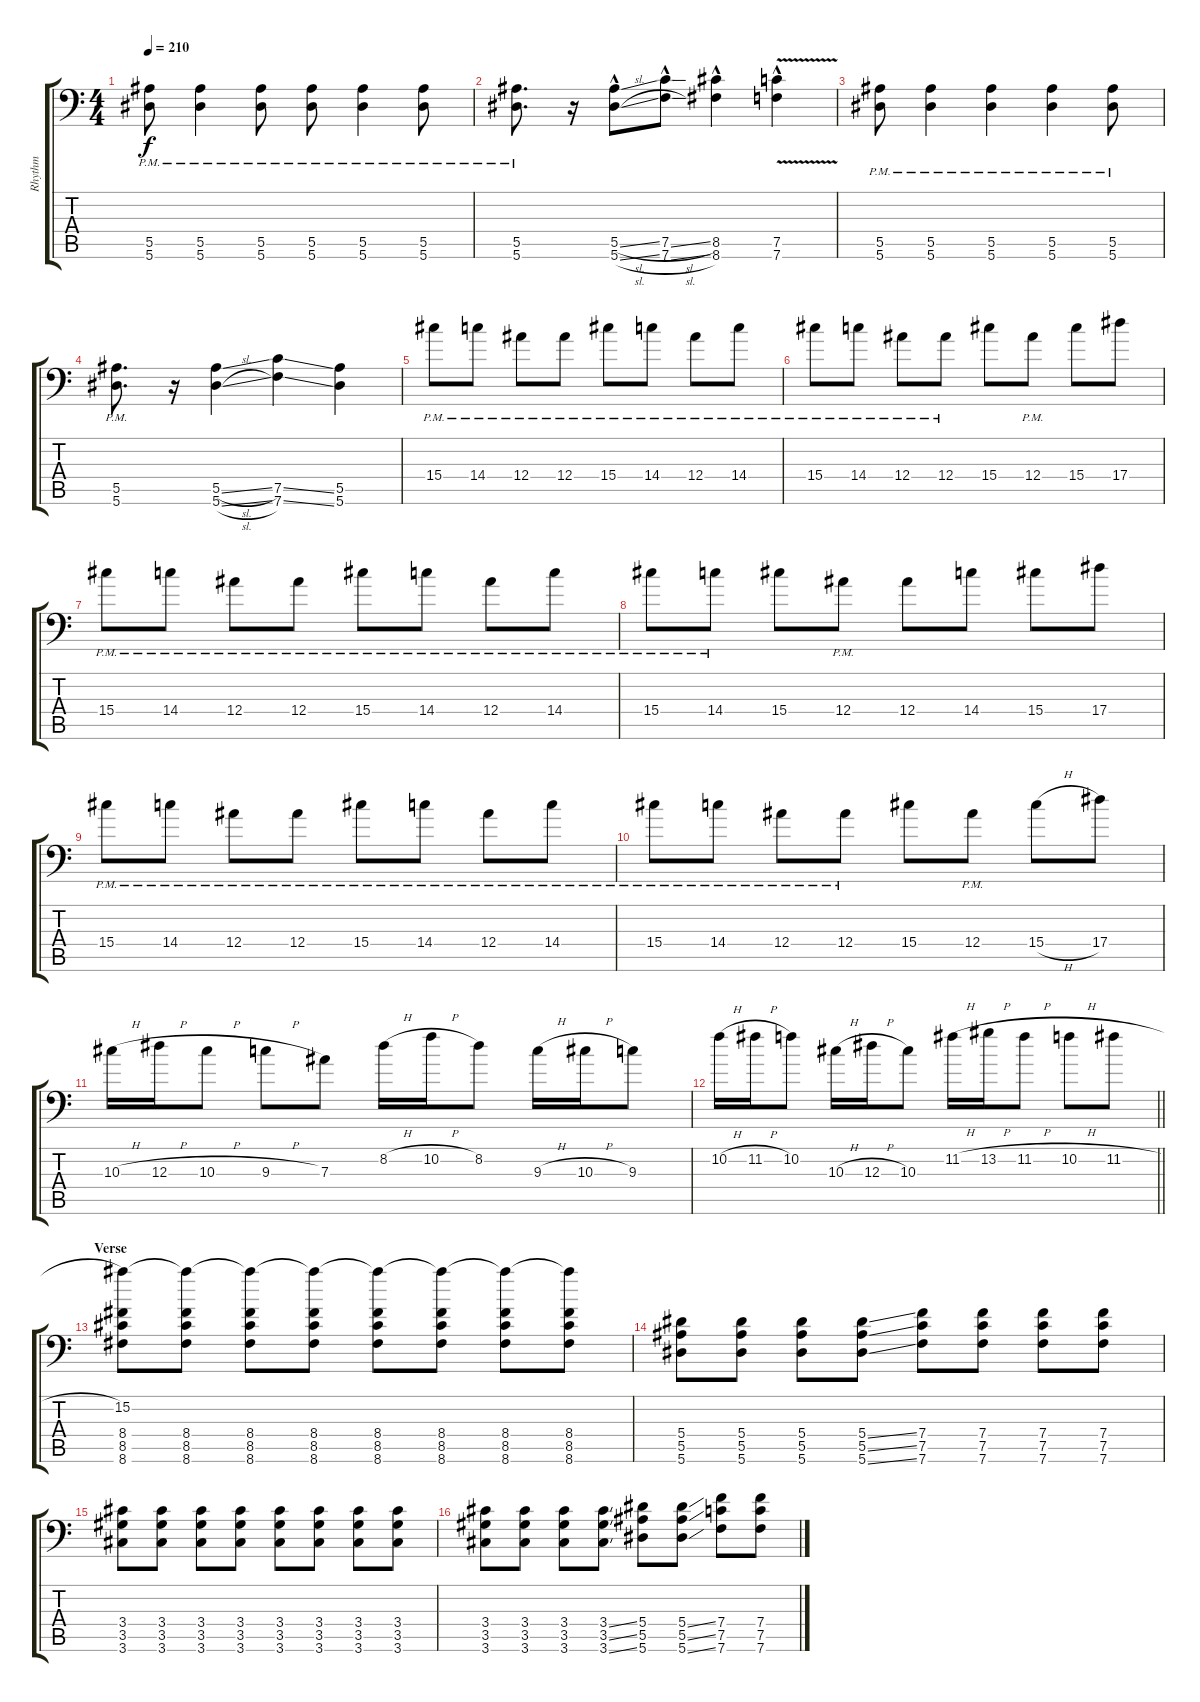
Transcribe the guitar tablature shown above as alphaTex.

\track ("Rhythm" "Rhythm") {instrument overdrivenguitar}
\staff {score tabs}
\tuning (C4 G3 Eb3 Bb2 F2 Bb1) {hide}
\ts (4 4)
\tempo 210
\clef f4
\ks c
(5.5{pm} 5.6{pm}).8{dy f} (5.5{pm} 5.6{pm}).4 (5.5{pm} 5.6{pm}).8 (5.5{pm} 5.6{pm}).8 (5.5{pm} 5.6{pm}).4 (5.5{pm} 5.6{pm}).8 |
(5.5{pm} 5.6{pm}).8{d} r.16 (5.5{sl hac} 5.6{sl hac}).8 (7.5{sl hac} 7.6{sl hac}).8 (8.5{hac} 8.6{hac}).4 (7.5{v hac} 7.6{v hac}).4 |
(5.5{pm} 5.6{pm}).8 (5.5{pm} 5.6{pm}).4 (5.5{pm} 5.6{pm}).4 (5.5{pm} 5.6{pm}).4 (5.5{pm} 5.6{pm}).8 |
(5.5{pm} 5.6{pm}).8{d} r.16 (5.5{sl} 5.6{sl}).4 (7.5{ss} 7.6{ss}).4 (5.5 5.6).4 |
15.4{pm}.8 14.4{pm}.8 12.4{pm}.8 12.4{pm}.8 15.4{pm}.8 14.4{pm}.8 12.4{pm}.8 14.4{pm}.8 |
15.4{pm}.8 14.4{pm}.8 12.4{pm}.8 12.4{pm}.8 15.4.8 12.4{pm}.8 15.4.8 17.4.8 |
15.4{pm}.8 14.4{pm}.8 12.4{pm}.8 12.4{pm}.8 15.4{pm}.8 14.4{pm}.8 12.4{pm}.8 14.4{pm}.8 |
15.4{pm}.8 14.4{pm}.8 15.4.8 12.4{pm}.8 12.4.8 14.4.8 15.4.8 17.4.8 |
15.4{pm}.8 14.4{pm}.8 12.4{pm}.8 12.4{pm}.8 15.4{pm}.8 14.4{pm}.8 12.4{pm}.8 14.4{pm}.8 |
15.4{pm}.8 14.4{pm}.8 12.4{pm}.8 12.4{pm}.8 15.4.8 12.4{pm}.8 15.4{h}.8 17.4.8 |
10.3{h}.16 12.3{h}.16 10.3{h}.8 9.3{h}.8 7.3.8 8.2{h}.16 10.2{h}.16 8.2.8 9.3{h}.16 10.3{h}.16 9.3.8 |
\barLineRight lightlight
10.2{h}.16 11.2{h}.16 10.2.8 10.3{h}.16 12.3{h}.16 10.3.8 11.2{h}.16 13.2{h}.16 11.2{h}.8 10.2{h}.8 11.2{h}.8 |
\section ("" "Verse")
(15.2 8.4 8.5 8.6).8 (15.2{t} 8.4 8.5 8.6).8 (15.2{t} 8.4 8.5 8.6).8 (15.2{t} 8.4 8.5 8.6).8 (15.2{t} 8.4 8.5 8.6).8 (15.2{t} 8.4 8.5 8.6).8 (15.2{t} 8.4 8.5 8.6).8 (15.2{t} 8.4 8.5 8.6).8 |
(5.4 5.5 5.6).8 (5.4 5.5 5.6).8 (5.4 5.5 5.6).8 (5.4{ss} 5.5{ss} 5.6{ss}).8 (7.4 7.5 7.6).8 (7.4 7.5 7.6).8 (7.4 7.5 7.6).8 (7.4 7.5 7.6).8 |
(3.4 3.5 3.6).8 (3.4 3.5 3.6).8 (3.4 3.5 3.6).8 (3.4 3.5 3.6).8 (3.4 3.5 3.6).8 (3.4 3.5 3.6).8 (3.4 3.5 3.6).8 (3.4 3.5 3.6).8 |
(3.4 3.5 3.6).8 (3.4 3.5 3.6).8 (3.4 3.5 3.6).8 (3.4{ss} 3.5{ss} 3.6{ss}).8 (5.4 5.5 5.6).8 (5.4{ss} 5.5{ss} 5.6{ss}).8 (7.4 7.5 7.6).8 (7.4 7.5 7.6).8
